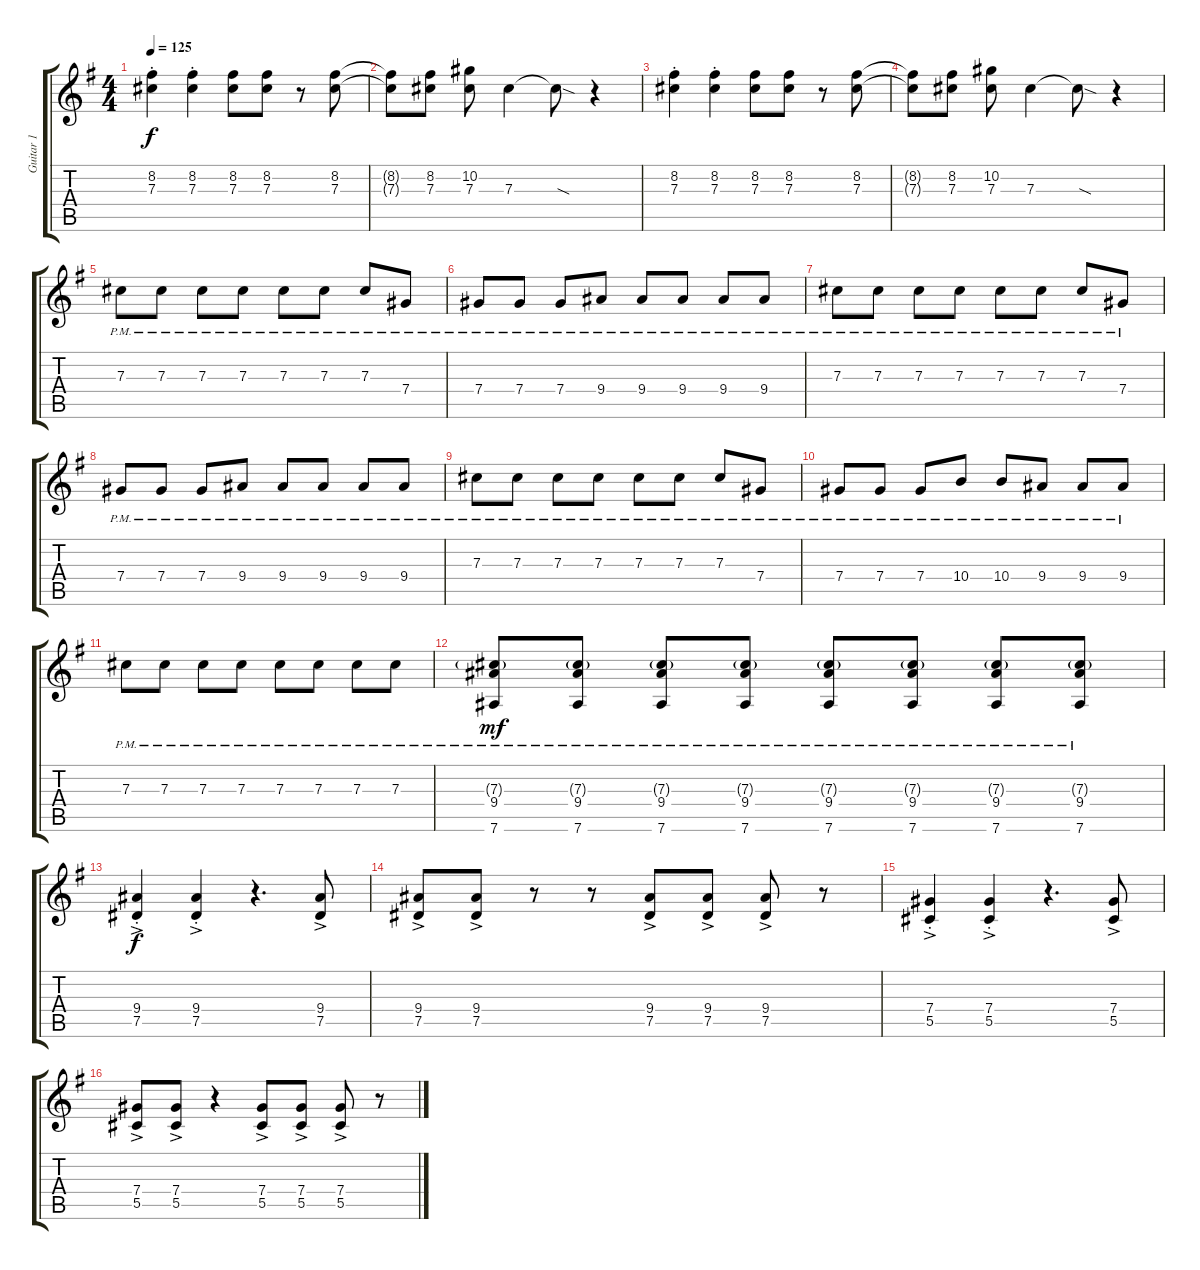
\track ("Guitar 1" "Guitar 1") {instrument distortionguitar}
\staff {score tabs}
\tuning (Eb4 Bb3 Gb3 Db3 Ab2 Eb2) {hide}
\ts (4 4)
\tempo 125
\clef g2
\ks eminor
(8.2{st} 7.3{st}).4{dy f} (8.2{st} 7.3{st}).4 (8.2 7.3).8 (8.2 7.3).8 r.8 (8.2 7.3).8 |
(8.2{t} 7.3{t}).8 (8.2 7.3).8 (10.2 7.3).8 7.3.4 7.3{sod t}.8 r.4 |
(8.2{st} 7.3{st}).4 (8.2{st} 7.3{st}).4 (8.2 7.3).8 (8.2 7.3).8 r.8 (8.2 7.3).8 |
(8.2{t} 7.3{t}).8 (8.2 7.3).8 (10.2 7.3).8 7.3.4 7.3{sod t}.8 r.4 |
7.3{pm}.8{volume 9 instrument overdrivenguitar} 7.3{pm}.8 7.3{pm}.8 7.3{pm}.8 7.3{pm}.8 7.3{pm}.8 7.3{pm}.8 7.4{pm}.8 |
7.4{pm}.8 7.4{pm}.8 7.4{pm}.8 9.4{pm}.8 9.4{pm}.8 9.4{pm}.8 9.4{pm}.8 9.4{pm}.8 |
7.3{pm}.8 7.3{pm}.8 7.3{pm}.8 7.3{pm}.8 7.3{pm}.8 7.3{pm}.8 7.3{pm}.8 7.4{pm}.8 |
7.4{pm}.8 7.4{pm}.8 7.4{pm}.8 9.4{pm}.8 9.4{pm}.8 9.4{pm}.8 9.4{pm}.8 9.4{pm}.8 |
7.3{pm}.8 7.3{pm}.8 7.3{pm}.8 7.3{pm}.8 7.3{pm}.8 7.3{pm}.8 7.3{pm}.8 7.4{pm}.8 |
7.4{pm}.8 7.4{pm}.8 7.4{pm}.8 10.4{pm}.8 10.4{pm}.8 9.4{pm}.8 9.4{pm}.8 9.4{pm}.8 |
7.3{pm}.8 7.3{pm}.8 7.3{pm}.8 7.3{pm}.8 7.3{pm}.8 7.3{pm}.8 7.3{pm}.8 7.3{pm}.8 |
(7.3{g pm} 9.4 7.6).8{dy mf instrument distortionguitar} (7.3{g pm} 9.4 7.6).8 (7.3{g pm} 9.4 7.6).8 (7.3{g pm} 9.4 7.6).8 (7.3{g pm} 9.4 7.6).8 (7.3{g pm} 9.4 7.6).8 (7.3{g pm} 9.4 7.6).8 (7.3{g pm} 9.4 7.6).8 |
(9.4{ac st} 7.5{ac st}).4{dy f volume 11 instrument distortionguitar} (9.4{ac st} 7.5{ac st}).4 r.4{d} (9.4{ac} 7.5{ac}).8 |
(9.4{ac} 7.5{ac}).8 (9.4{ac} 7.5{ac}).8 r.8 r.8 (9.4{ac} 7.5{ac}).8 (9.4{ac} 7.5{ac}).8 (9.4{ac} 7.5{ac}).8 r.8 |
(7.4{ac st} 5.5{ac st}).4 (7.4{ac st} 5.5{ac st}).4 r.4{d} (7.4{ac} 5.5{ac}).8 |
(7.4{ac} 5.5{ac}).8 (7.4{ac} 5.5{ac}).8 r.4 (7.4{ac} 5.5{ac}).8 (7.4{ac} 5.5{ac}).8 (7.4{ac} 5.5{ac}).8 r.8
